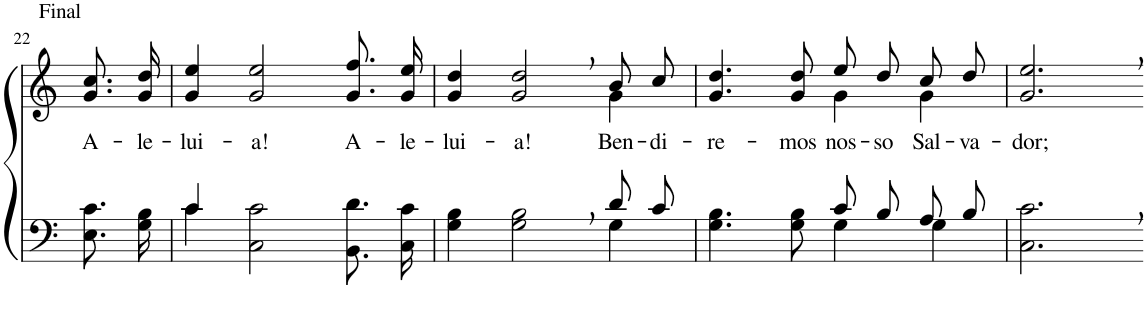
**kern	**kern	**text
*part2	*part1	*part1
*staff2	*staff1	*staff1
*I"Parte III e IV	*I"Parte I e II	*
!!LO:PB:g=z
*clefF4	*clefG2	*
*Trd1c2	*Trd1c2	*
*k[]	*k[]	*
*M4/4	*M4/4	*
=22	=22	=22
!	!LO:TX:a:t=Final	!
!	!	!LO:LY:b
8.E\ 8.c\L	8.g\ 8.cc\L	A-
!	!	!LO:LY:b
16G\ 16B\Jk	16g\ 16dd\Jk	-le-
=23	=23	=23
*^	*	*
!	!	!	!LO:LY:b
4c/	4c\	4g/ 4ee/	-lui-
!	!	!	!LO:LY:b
2.ryy	2C\ 2c\	2g/ 2ee/	-a!
!	!	!	!LO:LY:b
.	8.BB\ 8.d\L	8.g\ 8.ff\L	A-
!	!	!	!LO:LY:b
.	16C\ 16c\Jk	16g\ 16ee\Jk	-le-
=24	=24	=24	=24
!	!	!	!LO:LY:b
*	*	*^	*
2.ryy	4G\ 4B\	4g/ 4dd/	2.ryy	-lui-
!	!	!	!	!LO:LY:b
.	2G\ 2B\	2g/, 2dd/,	.	-a!
!	!	!	!	!LO:LY:b
8d/L	4G\	8b/L	4g\	Ben-
!	!	!	!	!LO:LY:b
8c/J	.	8cc/J	.	-di-
=25	=25	=25	=25	=25
!	!	!	!	!LO:LY:b
2ryy	4.G\ 4.B\	4.g/ 4.dd/	2ryy	-re-
!	!	!	!	!LO:LY:b
.	8G\ 8B\	8g/ 8dd/	.	-mos
!	!	!	!	!LO:LY:b
8c/L	4G\	8ee/L	4g\	nos-
!	!	!	!	!LO:LY:b
8B/J	.	8dd/J	.	-so
!	!	!	!	!LO:LY:b
8A/L	4G\	8cc/L	4g\	Sal-
!	!	!	!	!LO:LY:b
8B/J	.	8dd/J	.	va-
*v	*v	*	*	*
*	*v	*v	*
=26	=26	=26
!	!	!LO:LY:b
2.C\, 2.c\,	2.g/, 2.ee/,	-dor;
=-	=-	=-
*-	*-	*-
